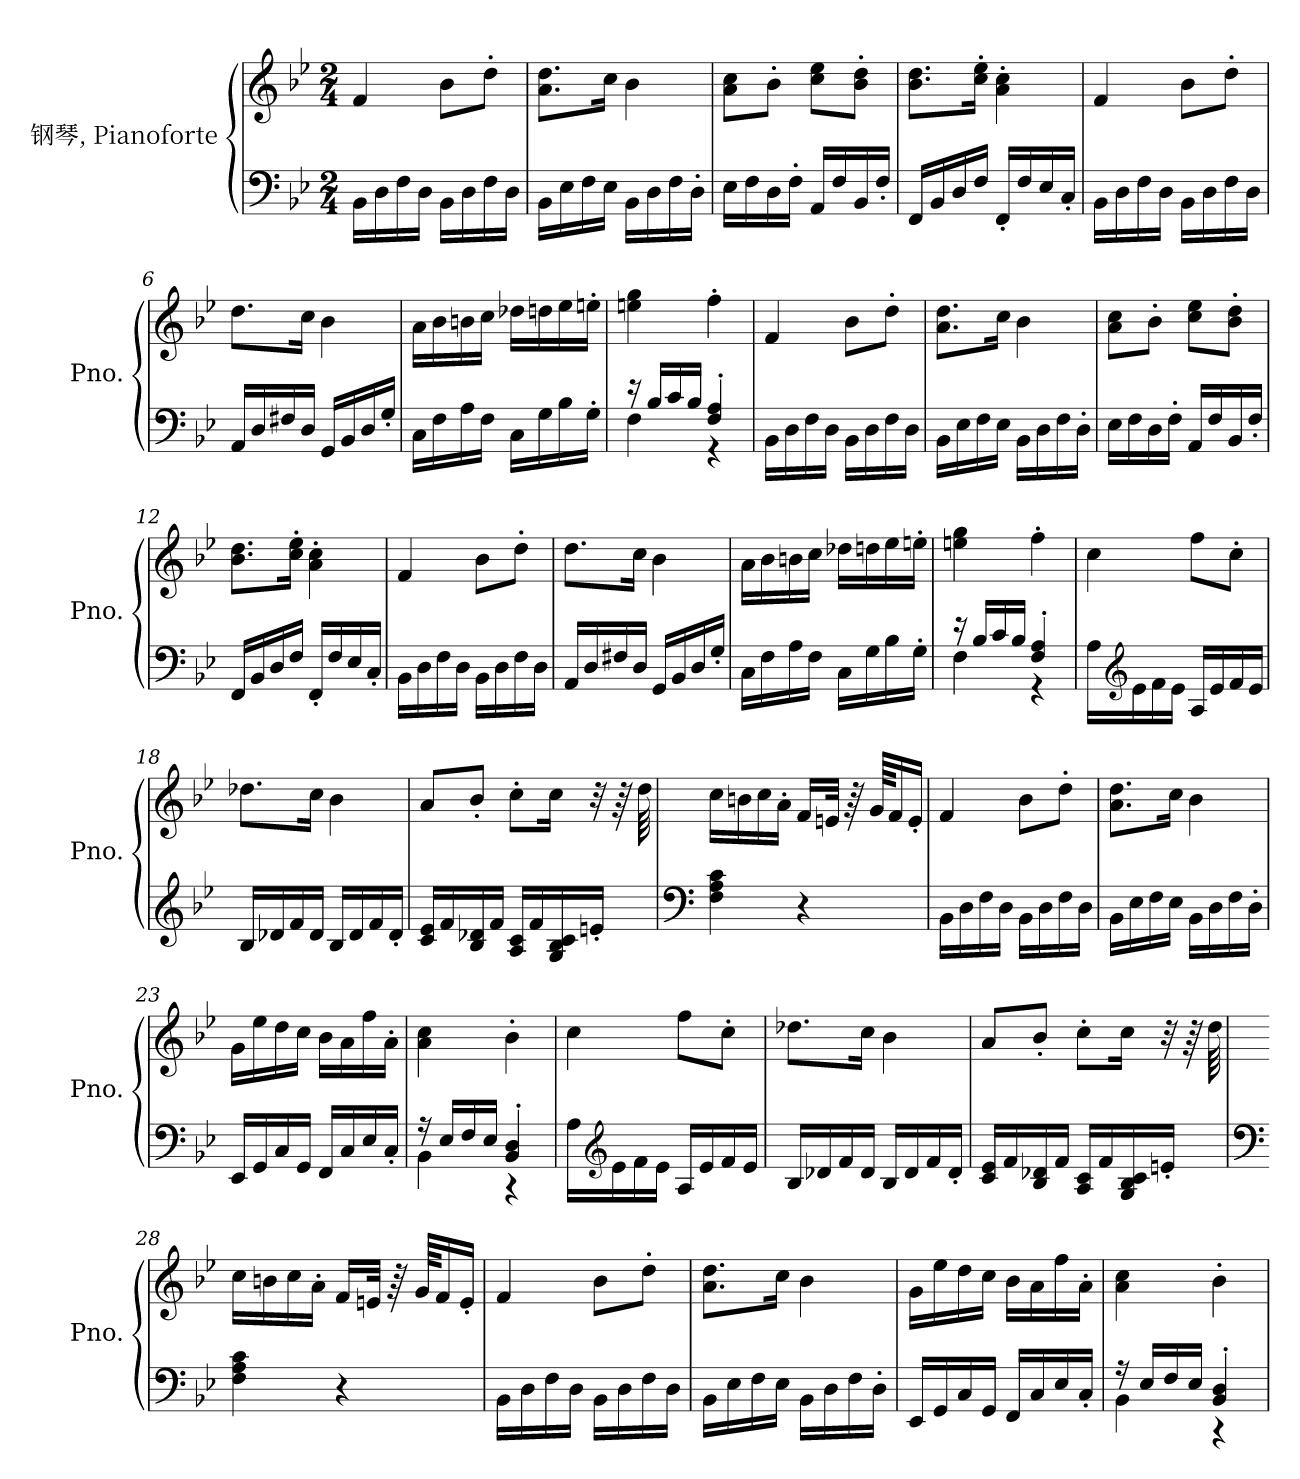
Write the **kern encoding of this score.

**kern	**kern
*part2	*part1
*staff2	*staff1
*I"钢琴, Pianoforte	*I"钢琴, Pianoforte
*I'Pno.	*I'Pno.
*clefF4	*clefG2
*k[b-e-]	*k[b-e-]
*M2/4	*M2/4
*MM53	*MM53
=1	=1
16BB-\LL	4f/
16D\	.
16F\	.
16D\JJ	.
16BB-\LL	8b-\L
16D\	.
16F\	8dd'\J
16D\JJ	.
=2	=2
16BB-\LL	8.a\ 8.dd\L
16E-\	.
16F\	.
16E-\JJ	16cc\Jk
16BB-\LL	4b-\
16D\	.
16F\	.
16D'\JJ	.
=3	=3
16E-\LL	8a\ 8cc\L
16F\	.
16D\	8b-'\J
16F'\JJ	.
16AA/LL	8cc\ 8ee-\L
16F/	.
16BB-/	8b-\' 8dd\'J
16F'/JJ	.
=4	=4
16FF/LL	8.b-\ 8.dd\L
16BB-/	.
16D/	.
16F/JJ	16cc\' 16ee-\'Jk
*	*MM50
16FF'/LL	4a\' 4cc\'
16F/	.
16E-/	.
16C'/JJ	.
!!LO:LB:g=z
=5	=5
*	*MM50
16BB-\LL	4f/
16D\	.
16F\	.
16D\JJ	.
16BB-\LL	8b-\L
16D\	.
16F\	8dd'\J
16D\JJ	.
=6	=6
16AA/LL	8.dd\L
16D/	.
16F#X/	.
16D/JJ	16cc\Jk
16GG/LL	4b-\
16BB-/	.
16D/	.
16G'/JJ	.
=7	=7
16C\LL	16a\LL
16F\	16b-\
16A\	16bn\
16F\JJ	16cc\JJ
16C\LL	16dd-X\LL
16G\	16ddn\
*	*MM52
16B-\	16ee-\
*	*MM51
16G'\JJ	16een'\JJ
=8	=8
*	*MM50
*^	*
16r	4F\	4een\ 4gg\
16B-/LL	.	.
16c/	.	.
16B-/JJ	.	.
*	*	*MM46
4F/' 4A/'	4r	4ff'\
*v	*v	*
=9	=9
*	*MM53
16BB-\LL	4f/
16D\	.
16F\	.
16D\JJ	.
16BB-\LL	8b-\L
16D\	.
16F\	8dd'\J
16D\JJ	.
!!LO:LB:g=z
=10	=10
16BB-\LL	8.a\ 8.dd\L
16E-\	.
16F\	.
16E-\JJ	16cc\Jk
16BB-\LL	4b-\
16D\	.
16F\	.
16D'\JJ	.
=11	=11
16E-\LL	8a\ 8cc\L
16F\	.
16D\	8b-'\J
16F'\JJ	.
16AA/LL	8cc\ 8ee-\L
16F/	.
16BB-/	8b-\' 8dd\'J
16F'/JJ	.
=12	=12
16FF/LL	8.b-\ 8.dd\L
16BB-/	.
16D/	.
16F/JJ	16cc\' 16ee-\'Jk
*	*MM50
16FF'/LL	4a\' 4cc\'
16F/	.
16E-/	.
16C'/JJ	.
=13	=13
*	*MM50
16BB-\LL	4f/
16D\	.
16F\	.
16D\JJ	.
16BB-\LL	8b-\L
16D\	.
16F\	8dd'\J
16D\JJ	.
=14	=14
16AA/LL	8.dd\L
16D/	.
16F#X/	.
16D/JJ	16cc\Jk
16GG/LL	4b-\
16BB-/	.
16D/	.
16G'/JJ	.
!!LO:LB:g=z
=15	=15
16C\LL	16a\LL
16F\	16b-\
16A\	16bn\
16F\JJ	16cc\JJ
16C\LL	16dd-X\LL
16G\	16ddn\
*	*MM52
16B-\	16ee-\
*	*MM51
16G'\JJ	16een'\JJ
=16	=16
*	*MM50
*^	*
16r	4F\	4een\ 4gg\
16B-/LL	.	.
16c/	.	.
16B-/JJ	.	.
*	*	*MM46
4F/' 4A/'	4r	4ff'\
*v	*v	*
=17	=17
*	*MM53
16A\LL	4cc\
*clefG2	*
16e-\	.
16f\	.
16e-\JJ	.
16A/LL	8ff\L
16e-/	.
16f/	8cc'\J
16e-/JJ	.
=18	=18
16B-/LL	8.dd-X\L
16d-X/	.
16f/	.
16d-/JJ	16cc\Jk
16B-/LL	4b-\
16d-/	.
16f/	.
16d-'/JJ	.
!!LO:LB:g=z
=19	=19
16c/ 16e-/LL	8a/L
16f/	.
16B-/ 16d-X/	8b-'/J
16f/JJ	.
16A/ 16c/LL	8cc'\L
16f/	.
16G/ 16B-/ 16c/	16cc\Jk
16en'/JJ	32r
.	64r
.	64dd\
=20	=20
*clefF4	*
*	*MM50
4F\ 4A\ 4c\	16cc\LL
.	16bn\
.	16cc\
.	16a'\JJ
4r	16f/LL
*	*MM49
.	32en/JJk
.	64r
.	64g/KKLL
*	*MM48
.	16f/
*	*MM47
.	16e'/JJ
=21	=21
*	*MM50
16BB-\LL	4f/
16D\	.
16F\	.
16D\JJ	.
*	*MM53
16BB-\LL	8b-\L
16D\	.
16F\	8dd'\J
16D\JJ	.
=22	=22
16BB-\LL	8.a\ 8.dd\L
16E-\	.
16F\	.
16E-\JJ	16cc\Jk
16BB-\LL	4b-\
16D\	.
16F\	.
16D'\JJ	.
!!LO:LB:g=z
=23	=23
16EE-/LL	16g\LL
16GG/	16ee-\
16C/	16dd\
16GG/JJ	16cc\JJ
16FF/LL	16b-\LL
16C/	16a\
*	*MM52
16E-/	16ff\
*	*MM51
16C'/JJ	16a'\JJ
=24	=24
*	*MM50
*^	*
16r	4BB-\	4a\ 4cc\
16E-/LL	.	.
16F/	.	.
16E-/JJ	.	.
*	*	*MM46
4BB-/' 4D/'	4r	4b-'\
*v	*v	*
=25	=25
*	*MM53
16A\LL	4cc\
*clefG2	*
16e-\	.
16f\	.
16e-\JJ	.
16A/LL	8ff\L
16e-/	.
16f/	8cc'\J
16e-/JJ	.
=26	=26
16B-/LL	8.dd-X\L
16d-X/	.
16f/	.
16d-/JJ	16cc\Jk
16B-/LL	4b-\
16d-/	.
16f/	.
16d-'/JJ	.
!!LO:PB:g=z
=27	=27
16c/ 16e-/LL	8a/L
16f/	.
16B-/ 16d-X/	8b-'/J
16f/JJ	.
16A/ 16c/LL	8cc'\L
16f/	.
16G/ 16B-/ 16c/	16cc\Jk
16en'/JJ	32r
.	64r
.	64dd\
=28	=28
*clefF4	*
*	*MM50
4F\ 4A\ 4c\	16cc\LL
*	*MM53
.	16bn\
.	16cc\
.	16a'\JJ
*	*MM50
4r	16f/LL
.	32en/JJk
.	64r
.	64g/KKLL
.	16f/
.	16e'/JJ
=29	=29
*	*MM50
16BB-\LL	4f/
16D\	.
16F\	.
16D\JJ	.
*	*MM53
16BB-\LL	8b-\L
16D\	.
16F\	8dd'\J
16D\JJ	.
=30	=30
16BB-\LL	8.a\ 8.dd\L
16E-\	.
16F\	.
16E-\JJ	16cc\Jk
16BB-\LL	4b-\
16D\	.
16F\	.
16D'\JJ	.
!!LO:LB:g=z
=31	=31
16EE-/LL	16g\LL
16GG/	16ee-\
16C/	16dd\
16GG/JJ	16cc\JJ
*	*MM50
16FF/LL	16b-\LL
16C/	16a\
16E-/	16ff\
16C'/JJ	16a'\JJ
=32	=32
*	*MM45
*^	*
16r	4BB-\	4a\ 4cc\
16E-/LL	.	.
16F/	.	.
16E-/JJ	.	.
*	*	*MM36
4BB-/' 4D/'	4r	4b-'\
*v	*v	*
=	=
*-	*-
